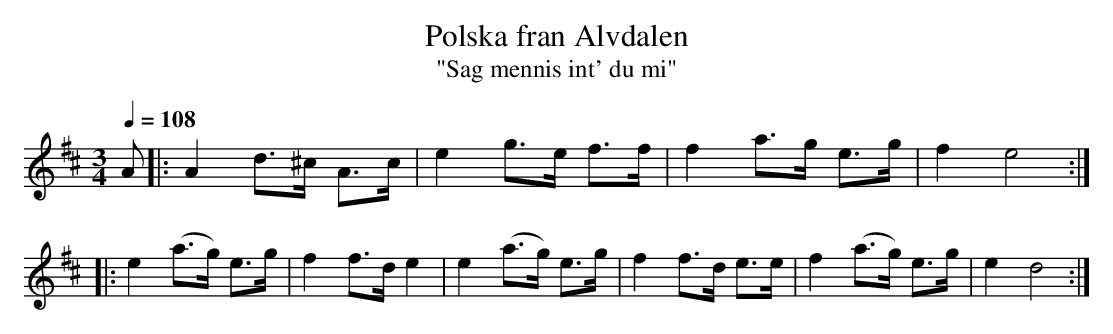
X:1
T:Polska fran Alvdalen
T:"Sag mennis int' du mi"
M:3/4
L:1/8
Q:1/4=108
K:Dmi
A \
|: A2 d>^c A>c \
| e2 g>e f>f \
| f2 a>g e>g \
| f2 e4 :|
|: e2 (a>g) e>g \
| f2 f>d e2 \
| e2 (a>g) e>g \
| f2 f>d e>e \
| f2 (a>g) e>g \
| e2 d4 :|
